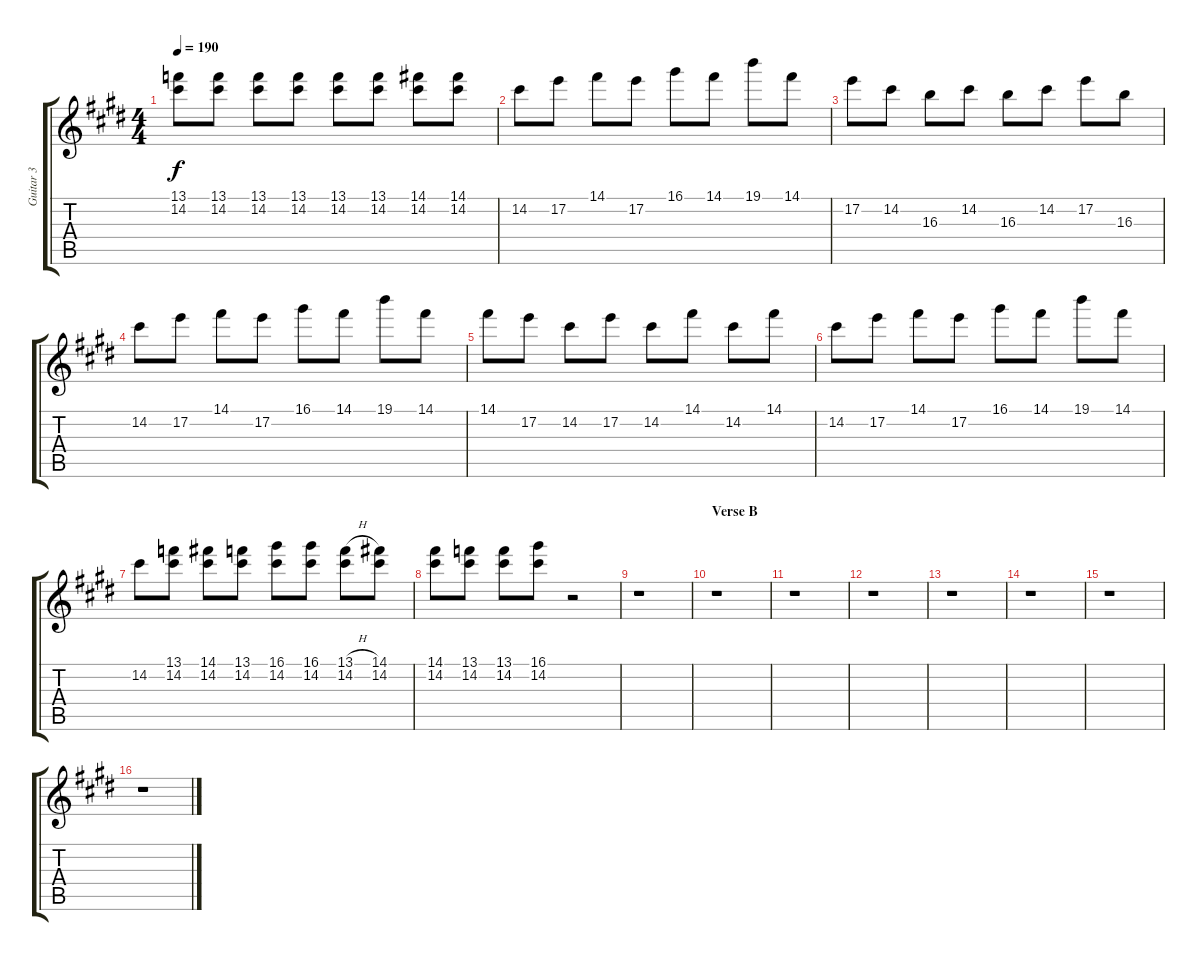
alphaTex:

\track ("Guitar 3" "Guitar 3") {instrument distortionguitar}
\staff {score tabs}
\tuning (E4 B3 G3 D3 A2 E2) {hide}
\ts (4 4)
\tempo 190
\clef g2
\ks e
(13.1 14.2).8{dy f} (13.1 14.2).8 (13.1 14.2).8 (13.1 14.2).8 (13.1 14.2).8 (13.1 14.2).8 (14.1 14.2).8 (14.1 14.2).8 |
14.2.8 17.2.8 14.1.8 17.2.8 16.1.8 14.1.8 19.1.8 14.1.8 |
17.2.8 14.2.8 16.3.8 14.2.8 16.3.8 14.2.8 17.2.8 16.3.8 |
14.2.8 17.2.8 14.1.8 17.2.8 16.1.8 14.1.8 19.1.8 14.1.8 |
14.1.8 17.2.8 14.2.8 17.2.8 14.2.8 14.1.8 14.2.8 14.1.8 |
14.2.8 17.2.8 14.1.8 17.2.8 16.1.8 14.1.8 19.1.8 14.1.8 |
14.2.8 (13.1 14.2).8 (14.1 14.2).8 (13.1 14.2).8 (16.1 14.2).8 (16.1 14.2).8 (13.1{h} 14.2).8 (14.1 14.2).8 |
(14.1 14.2).8 (13.1 14.2).8 (13.1 14.2).8 (16.1 14.2).8 r.2 |
r.1 |
\section ("" "Verse B")
r.1 |
r.1 |
r.1 |
r.1 |
r.1 |
r.1 |
r.1
